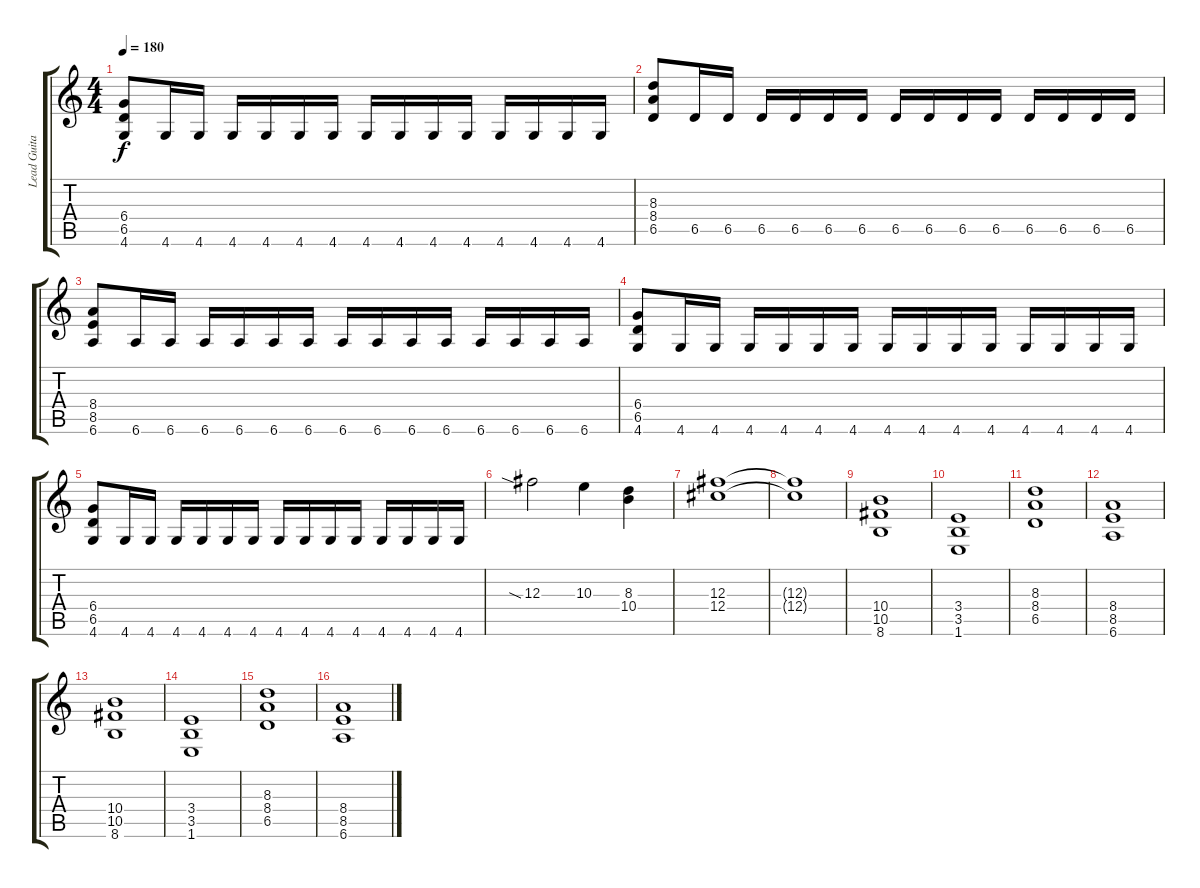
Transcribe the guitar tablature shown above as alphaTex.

\track ("Lead Guitar" "Lead Guita") {instrument overdrivenguitar}
\staff {score tabs}
\tuning (Eb4 Bb3 Gb3 Db3 Ab2 Eb2) {hide}
\ts (4 4)
\tempo 180
\clef g2
\ks c
(6.4 6.5 4.6).8{dy f} 4.6.16 4.6.16 4.6.16 4.6.16 4.6.16 4.6.16 4.6.16 4.6.16 4.6.16 4.6.16 4.6.16 4.6.16 4.6.16 4.6.16 |
(8.3 8.4 6.5).8 6.5.16 6.5.16 6.5.16 6.5.16 6.5.16 6.5.16 6.5.16 6.5.16 6.5.16 6.5.16 6.5.16 6.5.16 6.5.16 6.5.16 |
(8.4 8.5 6.6).8 6.6.16 6.6.16 6.6.16 6.6.16 6.6.16 6.6.16 6.6.16 6.6.16 6.6.16 6.6.16 6.6.16 6.6.16 6.6.16 6.6.16 |
(6.4 6.5 4.6).8 4.6.16 4.6.16 4.6.16 4.6.16 4.6.16 4.6.16 4.6.16 4.6.16 4.6.16 4.6.16 4.6.16 4.6.16 4.6.16 4.6.16 |
(6.4 6.5 4.6).8 4.6.16 4.6.16 4.6.16 4.6.16 4.6.16 4.6.16 4.6.16 4.6.16 4.6.16 4.6.16 4.6.16 4.6.16 4.6.16 4.6.16 |
12.3{sia}.2 10.3.4 (8.3 10.4).4 |
(12.3 12.4).1 |
(12.3{t} 12.4{t}).1 |
(10.4 10.5 8.6).1 |
(3.4 3.5 1.6).1 |
(8.3 8.4 6.5).1 |
(8.4 8.5 6.6).1 |
(10.4 10.5 8.6).1 |
(3.4 3.5 1.6).1 |
(8.3 8.4 6.5).1 |
(8.4 8.5 6.6).1
